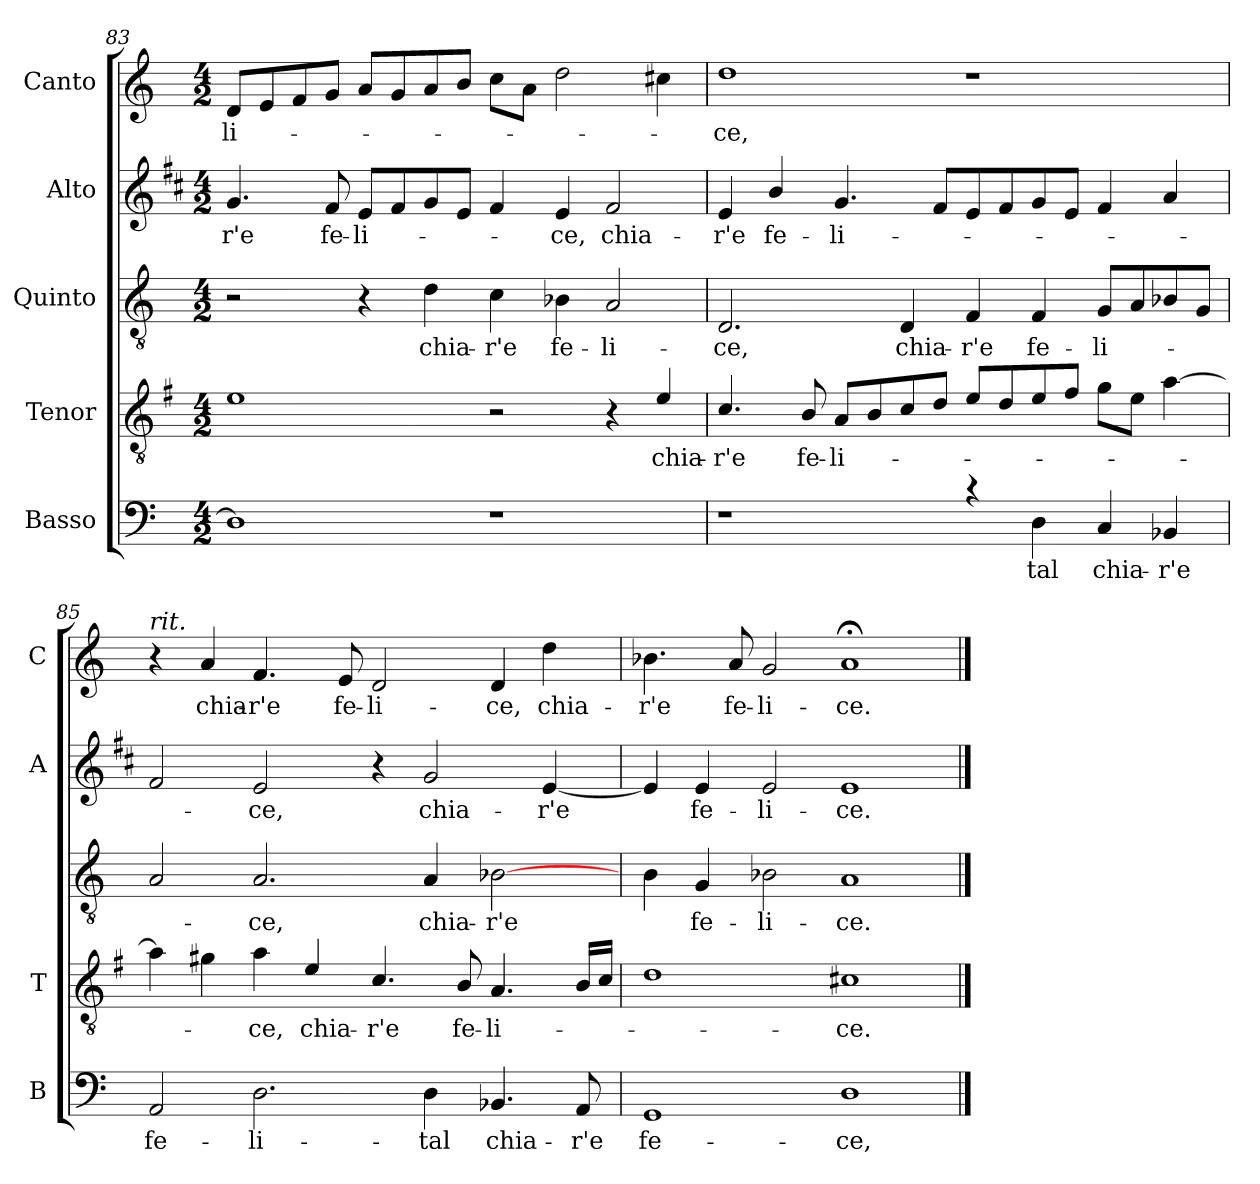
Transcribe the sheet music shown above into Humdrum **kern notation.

**kern	**text	**kern	**text	**kern	**text	**kern	**text	**kern	**text
*part5	*part5	*part4	*part4	*part3	*part3	*part2	*part2	*part1	*part1
*staff5	*staff5	*staff4	*staff4	*staff3	*staff3	*staff2	*staff2	*staff1	*staff1
*I"Basso	*	*I"Tenor	*	*I"Quinto	*	*I"Alto	*	*I"Canto	*
*I'B	*	*I'T	*	*	*	*I'A	*	*I'C	*
*clefF4	*	*clefGv2	*	*clefGv2	*	*clefG2	*	*clefG2	*
*	*	*ITrd4c7	*	*	*	*ITrd1c2	*	*	*
*k[]	*	*k[]	*	*k[]	*	*k[]	*	*k[]	*
*C:	*	*C:	*	*C:	*	*C:	*	*C:	*
*M4/2	*	*M4/2	*	*M4/2	*	*M4/2	*	*M4/2	*
=83	=83	=83	=83	=83	=83	=83	=83	=83	=83
!	!	!	!	!	!	!	!LO:LY:b	!	!LO:LY:b
1D]	.	1A	.	2r	.	4.f/	-r'e	8d/L	-li-
.	.	.	.	.	.	.	.	8e/	.
.	.	.	.	.	.	.	.	8f/	.
!	!	!	!	!	!	!	!LO:LY:b	!	!
.	.	.	.	.	.	8e/	fe-	8g/J	.
!	!	!	!	!	!	!	!LO:LY:b	!	!
.	.	.	.	4r	.	8d/L	-li-	8a/L	.
.	.	.	.	.	.	8e/	.	8g/	.
!	!	!	!	!	!LO:LY:b	!	!	!	!
.	.	.	.	4d\	chia-	8f/	.	8a/	.
.	.	.	.	.	.	8d/J	.	8b/J	.
!	!	!	!	!	!LO:LY:b	!	!	!	!
1r	.	2r	.	4c\	-r'e	4e/	.	8cc\L	.
.	.	.	.	.	.	.	.	8a\J	.
!	!	!	!	!	!LO:LY:b	!	!LO:LY:b	!	!
.	.	.	.	4B-X\	fe-	4d/	-ce,	2dd\	.
!	!	!	!	!	!LO:LY:b	!	!LO:LY:b	!	!
.	.	4r	.	2A/	-li-	2e/	chia-	.	.
!	!	!	!LO:LY:b	!	!	!	!	!	!
.	.	4A/	chia-	.	.	.	.	4cc#X\	.
!!LO:LB:g=z
=84	=84	=84	=84	=84	=84	=84	=84	=84	=84
!	!	!	!LO:LY:b	!	!LO:LY:b	!	!LO:LY:b	!	!LO:LY:b
1r	.	4.F/	-r'e	2.D/	-ce,	4d/	-r'e	1dd	-ce,
!	!	!	!	!	!	!	!LO:LY:b	!	!
.	.	.	.	.	.	4a/	fe-	.	.
!	!	!	!LO:LY:b	!	!	!	!	!	!
.	.	8E/	fe-	.	.	.	.	.	.
!	!	!	!LO:LY:b	!	!	!	!LO:LY:b	!	!
.	.	8D/L	-li-	.	.	4.f/	-li-	.	.
.	.	8E/	.	.	.	.	.	.	.
!	!	!	!	!	!LO:LY:b	!	!	!	!
.	.	8F/	.	4D/	chia-	.	.	.	.
.	.	8G/J	.	.	.	8e/L	.	.	.
!	!	!	!	!	!LO:LY:b	!	!	!	!
4rc	.	8A/L	.	4F/	-r'e	8d/	.	1r	.
.	.	8G/	.	.	.	8e/	.	.	.
!	!LO:LY:b	!	!	!	!LO:LY:b	!	!	!	!
4D\	-tal	8A/	.	4F/	fe-	8f/	.	.	.
.	.	8B/J	.	.	.	8d/J	.	.	.
!	!LO:LY:b	!	!	!	!LO:LY:b	!	!	!	!
4C/	chia-	8c\L	.	8G/L	-li-	4e/	.	.	.
.	.	8A\J	.	8A/	.	.	.	.	.
!	!LO:LY:b	!	!	!	!	!	!	!	!
4BB-X/	-r'e	[4d\	.	8B-X/	.	4g/	.	.	.
.	.	.	.	8G/J	.	.	.	.	.
=85	=85	=85	=85	=85	=85	=85	=85	=85	=85
!	!	!	!	!	!	!	!	!LO:TX:a:i:t=rit.	!
!	!LO:LY:b	!	!	!	!	!	!	!	!
2AA/	fe-	4d\]	.	2A/	.	2e/	.	4r	.
!	!	!	!	!	!	!	!	!	!LO:LY:b
.	.	4c#X\	.	.	.	.	.	4a/	chia-
!	!LO:LY:b	!	!LO:LY:b	!	!LO:LY:b	!	!LO:LY:b	!	!LO:LY:b
2.D\	-li-	4d\	-ce,	2.A/	-ce,	2d/	-ce,	4.f/	-r'e
!	!	!	!LO:LY:b	!	!	!	!	!	!
.	.	4A/	chia-	.	.	.	.	.	.
!	!	!	!	!	!	!	!	!	!LO:LY:b
.	.	.	.	.	.	.	.	8e/	fe-
!	!	!	!LO:LY:b	!	!	!	!	!	!LO:LY:b
.	.	4.F/	-r'e	.	.	4r	.	2d/	-li-
!	!LO:LY:b	!	!	!	!LO:LY:b	!	!LO:LY:b	!	!
4D\	-tal	.	.	4A/	chia-	2f/	chia-	.	.
!	!	!	!LO:LY:b	!	!	!	!	!	!
.	.	8E/	fe-	.	.	.	.	.	.
!	!LO:LY:b	!	!LO:LY:b	!	!LO:LY:b	!	!	!	!LO:LY:b
4.BB-X/	chia-	4.D/	-li-	[2B-X\	-r'e	.	.	4d/	-ce,
!	!	!	!	!	!	!	!LO:LY:b	!	!LO:LY:b
.	.	.	.	.	.	[4d/	-r'e	4dd\	chia-
!	!LO:LY:b	!	!	!	!	!	!	!	!
8AA/	-r'e	16E/LL	.	.	.	.	.	.	.
.	.	16F/JJ	.	.	.	.	.	.	.
=86	=86	=86	=86	=86	=86	=86	=86	=86	=86
!	!LO:LY:b	!	!	!	!	!	!	!	!LO:LY:b
1GG	fe-	1G	.	4B\	.	4d/]	.	4.b-X\	-r'e
!	!	!	!	!	!LO:LY:b	!	!LO:LY:b	!	!
.	.	.	.	4G/	fe-	4d/	fe-	.	.
!	!	!	!	!	!	!	!	!	!LO:LY:b
.	.	.	.	.	.	.	.	8a/	fe-
!	!	!	!	!	!LO:LY:b	!	!LO:LY:b	!	!LO:LY:b
.	.	.	.	2B-X\	-li-	2d/	-li-	2g/	-li-
!	!LO:LY:b	!	!LO:LY:b	!	!LO:LY:b	!	!LO:LY:b	!	!LO:LY:b
1D	-ce,	1F#X	-ce.	1A	-ce.	1d	-ce.	1a;<	-ce.
==	==	==	==	==	==	==	==	==	==
*-	*-	*-	*-	*-	*-	*-	*-	*-	*-
